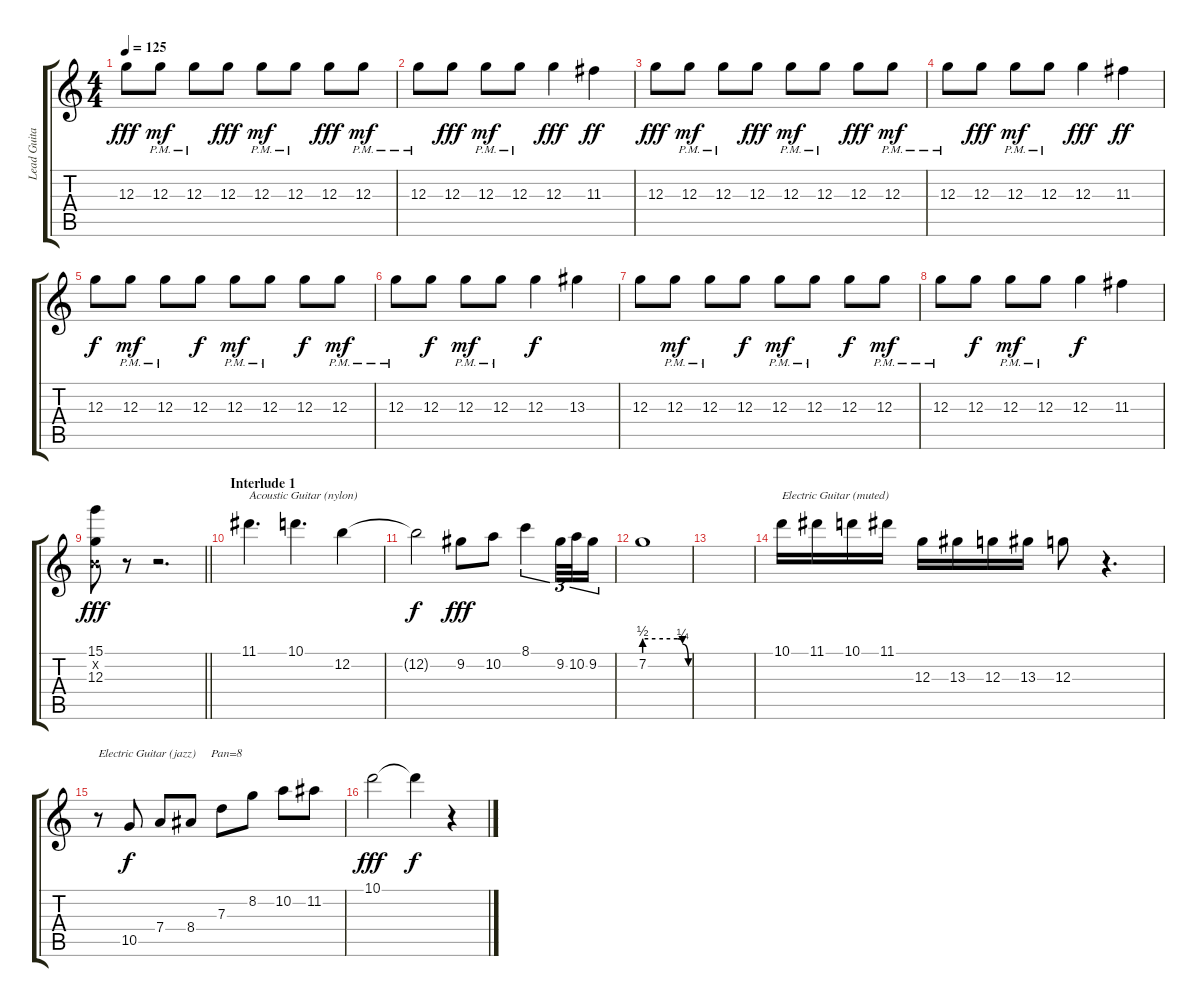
\track ("Lead Guitar" "Lead Guita") {instrument overdrivenguitar}
\staff {score tabs}
\tuning (E4 B3 G3 D3 A2 E2) {hide}
\ts (4 4)
\tempo 125
\clef g2
\ks c
12.3.8{dy fff} 12.3{pm}.8{dy mf} 12.3{pm}.8 12.3.8{dy fff} 12.3{pm}.8{dy mf} 12.3{pm}.8 12.3.8{dy fff} 12.3{pm}.8{dy mf} |
12.3{pm}.8 12.3.8{dy fff} 12.3{pm}.8{dy mf} 12.3{pm}.8 12.3.4{dy fff} 11.3.4{dy ff} |
12.3.8{dy fff} 12.3{pm}.8{dy mf} 12.3{pm}.8 12.3.8{dy fff} 12.3{pm}.8{dy mf} 12.3{pm}.8 12.3.8{dy fff} 12.3{pm}.8{dy mf} |
12.3{pm}.8 12.3.8{dy fff} 12.3{pm}.8{dy mf} 12.3{pm}.8 12.3.4{dy fff} 11.3.4{dy ff} |
12.3.8{dy f} 12.3{pm}.8{dy mf} 12.3{pm}.8 12.3.8{dy f} 12.3{pm}.8{dy mf} 12.3{pm}.8 12.3.8{dy f} 12.3{pm}.8{dy mf} |
12.3{pm}.8 12.3.8{dy f} 12.3{pm}.8{dy mf} 12.3{pm}.8 12.3.4{dy f} 13.3.4 |
12.3.8 12.3{pm}.8{dy mf} 12.3{pm}.8 12.3.8{dy f} 12.3{pm}.8{dy mf} 12.3{pm}.8 12.3.8{dy f} 12.3{pm}.8{dy mf} |
12.3{pm}.8 12.3.8{dy f} 12.3{pm}.8{dy mf} 12.3{pm}.8 12.3.4{dy f} 11.3.4 |
\barLineRight lightlight
(15.1 0.2{x} 12.3).8{dy fff} r.8 r.2{d} |
\section ("" "Interlude 1")
11.1.4{d txt "Acoustic Guitar (nylon)" instrument acousticguitarnylon} 10.1.4{d} 12.2.4 |
12.2{t}.2{dy f} 9.2.8{dy fff} 10.2.8 8.1.4{tu (3 2)} 9.2.32{tu (3 2)} 10.2.32{tu (3 2)} 9.2.16{tu (3 2)} |
7.2{be (custom 0 2 15 2 45 2 52 1 60 0)}.1 |
|
10.1.16{txt "Electric Guitar (muted)" instrument electricguitarmuted} 11.1.16 10.1.16 11.1.16 12.3.16 13.3.16 12.3.16 13.3.16 12.3.8 r.4{d} |
r.8{txt "Electric Guitar (jazz)     Pan=8" balance 16 instrument electricguitarjazz} 10.5.8{dy f} 7.4.8 8.4.8 7.3.8 8.2.8 10.2.8 11.2.8 |
10.1.2{dy fff} 10.1{t}.4{dy f} r.4
